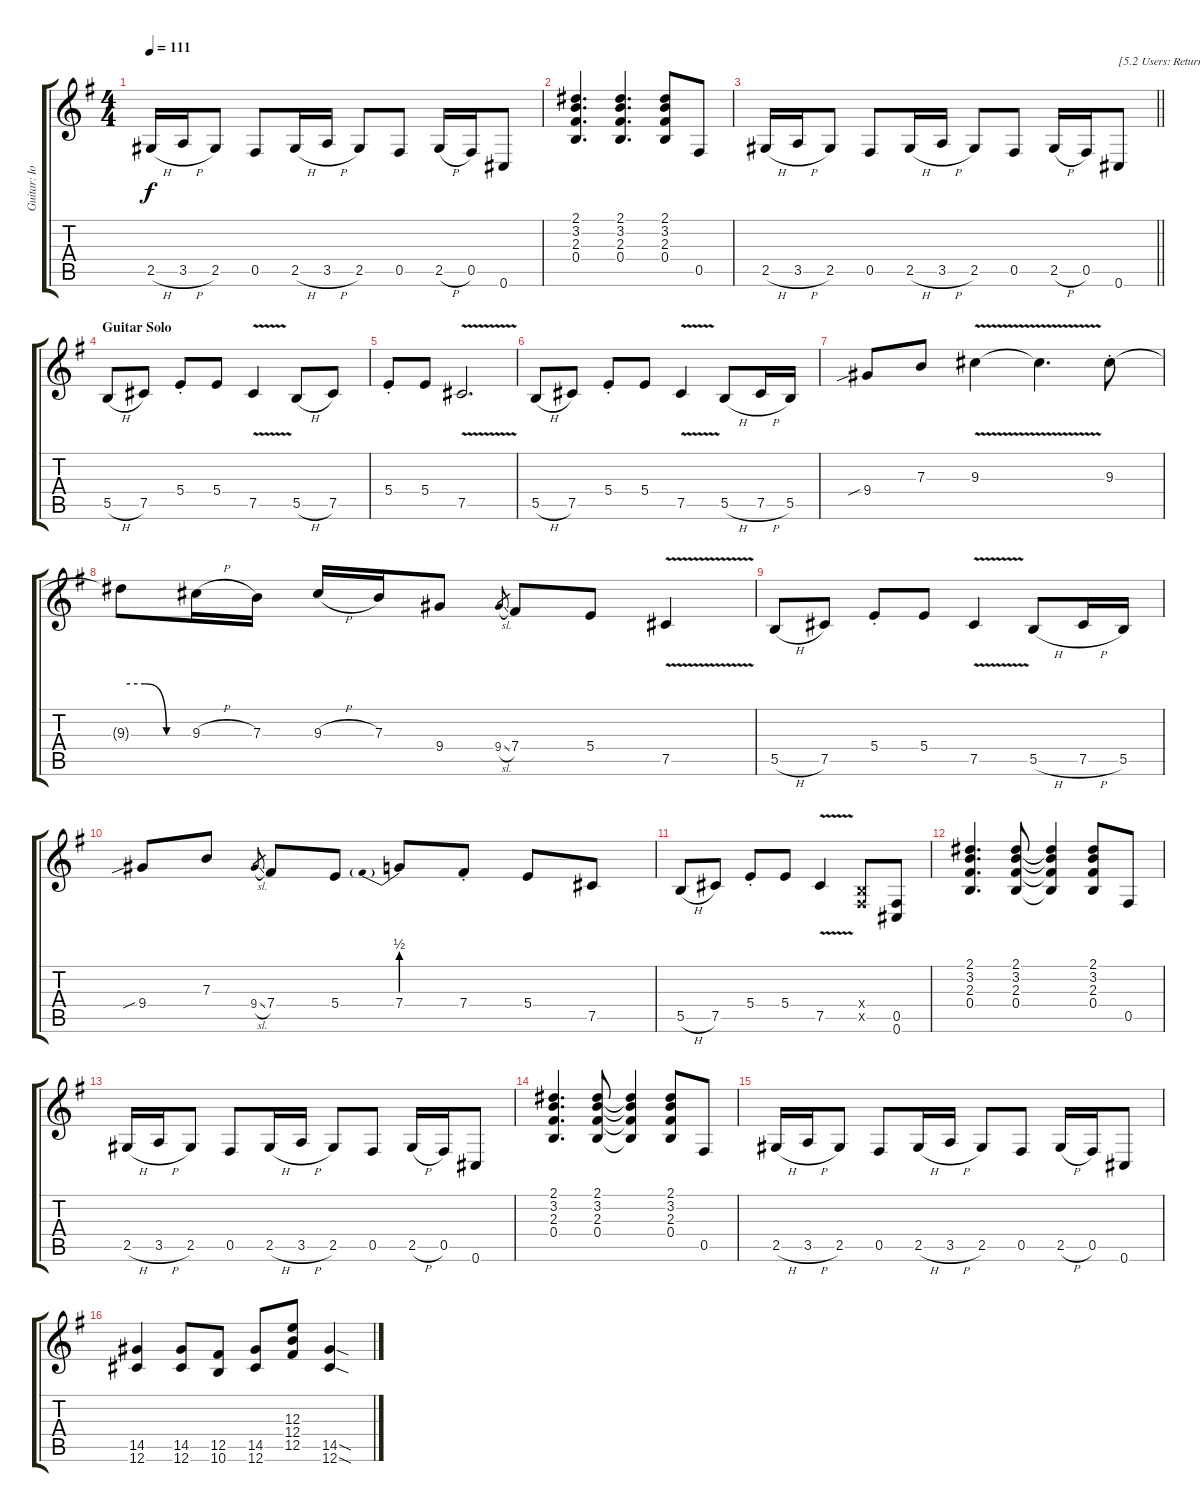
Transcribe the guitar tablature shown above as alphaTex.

\track ("Guitar: IommI" "Guitar: Io") {instrument distortionguitar}
\staff {score tabs}
\tuning (Db4 Ab3 E3 B2 Gb2 Db2) {hide}
\ts (4 4)
\tempo 111
\clef g2
\ks g
2.5{h}.16{dy f} 3.5{h}.16 2.5.8 0.5.8 2.5{h}.16 3.5{h}.16 2.5.8 0.5.8 2.5{h}.16 0.5.16 0.6.8 |
(2.1 3.2 2.3 0.4).4{d} (2.1 3.2 2.3 0.4).4{d} (2.1 3.2 2.3 0.4).8 0.5.8 |
\barLineRight lightlight
2.5{h}.16 3.5{h}.16 2.5.8 0.5.8 2.5{h}.16 3.5{h}.16 2.5.8 0.5.8 2.5{h}.16 0.5.16 0.6.8{txt "[5.2 Users: Return Volume To Full Volume]"} |
\section ("" "Guitar Solo")
5.5{h}.8{volume 13} 7.5.8 5.4{st}.8 5.4.8 7.5{v}.4 5.5{h}.8 7.5.8 |
5.4{st}.8 5.4.8 7.5{v}.2{d} |
5.5{h}.8 7.5.8 5.4{st}.8 5.4.8 7.5{v}.4 5.5{h}.8 7.5{h}.16 5.5.16 |
9.4{sib}.8 7.3.8 9.3{v}.4 9.3{v t}.4{d} 9.3{st}.8 |
9.3{be (custom 0 4 20 4 40 0 60 0) t}.8 9.3{h}.16 7.3.16 9.3{h}.16 7.3.16 9.4.8 9.4{sl}.8{gr} 7.4.8 5.4.8 7.5{v}.4 |
5.5{h}.8 7.5.8 5.4{st}.8 5.4.8 7.5{v}.4 5.5{h}.8 7.5{h}.16 5.5.16 |
9.4{sib}.8 7.3.8 9.4{sl}.8{gr} 7.4.8 5.4.8 7.4{be (prebend 0 2 60 2)}.8 7.4{st}.8 5.4.8 7.5.8 |
5.5{h}.8 7.5.8 5.4{st}.8 5.4.8 7.5{v}.4 (0.4{x} 0.5{x}).8 (0.5 0.6).8 |
(2.1 3.2 2.3 0.4).4{d} (2.1 3.2 2.3 0.4).8 (2.1{t} 3.2{t} 2.3{t} 0.4{t}).4 (2.1 3.2 2.3 0.4).8 0.5.8 |
2.5{h}.16 3.5{h}.16 2.5.8 0.5.8 2.5{h}.16 3.5{h}.16 2.5.8 0.5.8 2.5{h}.16 0.5.16 0.6.8 |
(2.1 3.2 2.3 0.4).4{d} (2.1 3.2 2.3 0.4).8 (2.1{t} 3.2{t} 2.3{t} 0.4{t}).4 (2.1 3.2 2.3 0.4).8 0.5.8 |
2.5{h}.16 3.5{h}.16 2.5.8 0.5.8 2.5{h}.16 3.5{h}.16 2.5.8 0.5.8 2.5{h}.16 0.5.16 0.6.8 |
(14.5 12.6).4 (14.5 12.6).8 (12.5 10.6).8 (14.5 12.6).8 (12.3 12.4 12.5).8 (14.5{sod} 12.6{sod}).4
